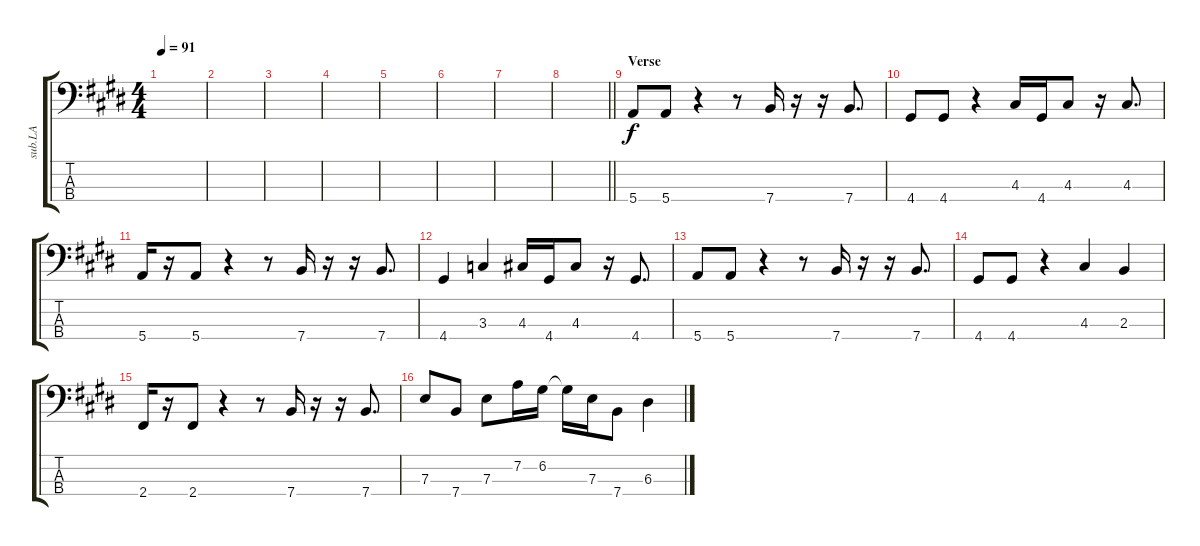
\track ("sub.LA" "sub.LA") {instrument electricbassfinger}
\staff {score tabs}
\tuning (G2 D2 A1 E1) {hide}
\ts (4 4)
\tempo 91
\clef f4
\ks c#minor
|
|
\ks e
|
\ks c#minor
|
|
|
\ks e
|
\barLineRight lightlight
\ks c#minor
|
\section ("" "Verse")
\ks e
5.4.8 5.4.8 r.4 r.8 7.4.16 r.16 r.16 7.4.8{d} |
\ks c#minor
4.4.8 4.4.8 r.4 4.3.16 4.4.16 4.3.8 r.16 4.3.8{d} |
5.4.16 r.16 5.4.8 r.4 r.8 7.4.16 r.16 r.16 7.4.8{d} |
4.4.4 3.3.4 4.3.16 4.4.16 4.3.8 r.16 4.4.8{d} |
\ks e
5.4.8 5.4.8 r.4 r.8 7.4.16 r.16 r.16 7.4.8{d} |
\ks c#minor
4.4.8 4.4.8 r.4 4.3.4 2.3.4 |
2.4.16 r.16 2.4.8 r.4 r.8 7.4.16 r.16 r.16 7.4.8{d} |
7.3.8 7.4.8 7.3.8 7.2.16 6.2.16 6.2{t}.16 7.3.16 7.4.8 6.3.4
